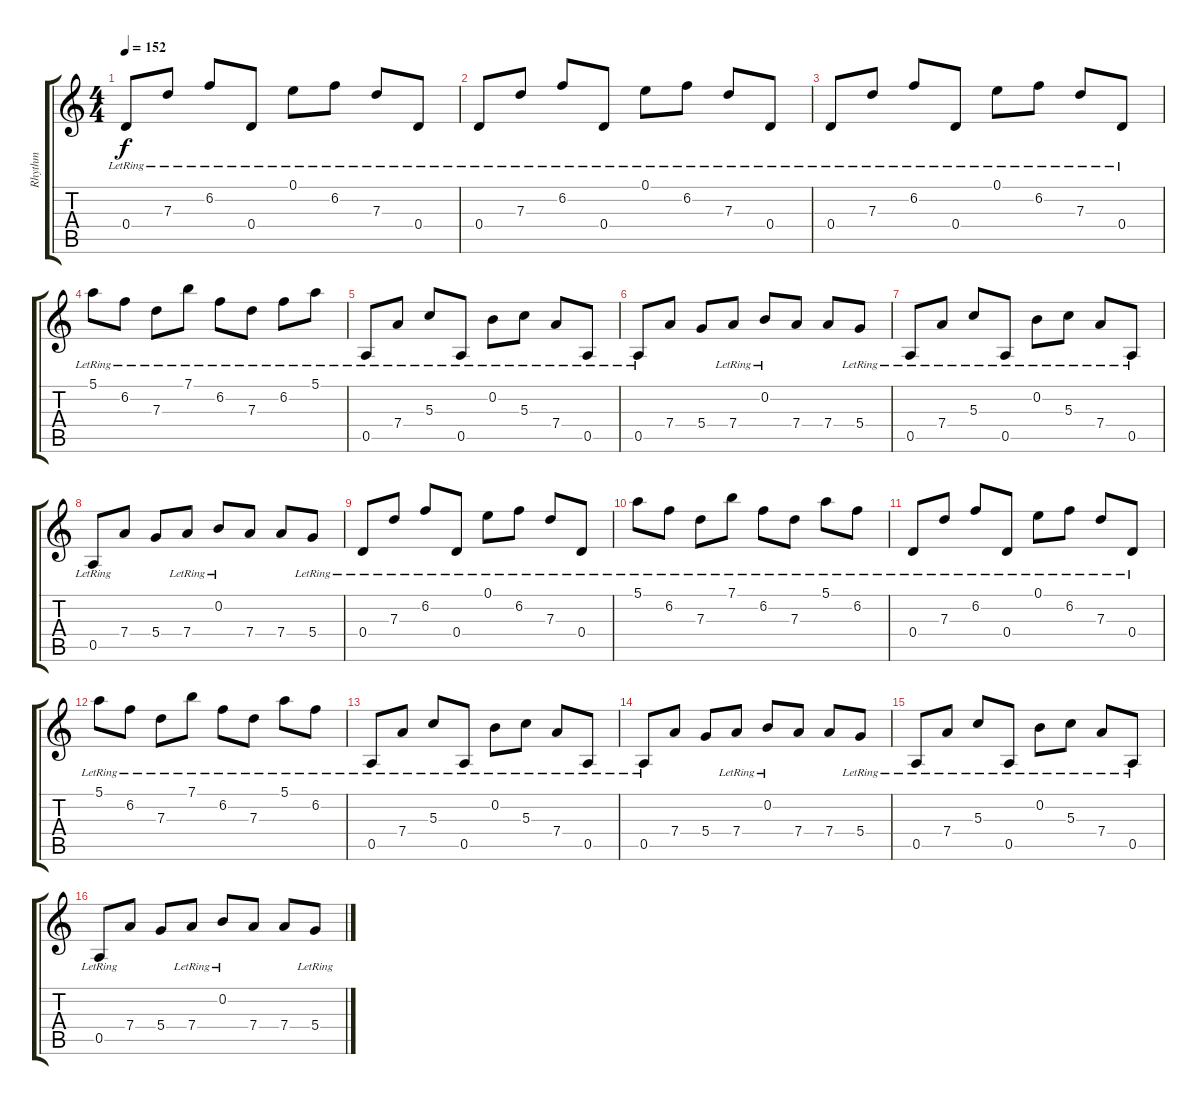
\track ("Rhythm" "Rhythm") {instrument acousticguitarsteel}
\staff {score tabs}
\tuning (E4 B3 G3 D3 A2 E2) {hide}
\ts (4 4)
\tempo 152
\clef g2
\ks c
0.4{lr}.8{dy f instrument acousticguitarsteel} 7.3{lr}.8 6.2{lr}.8 0.4{lr}.8 0.1{lr}.8 6.2{lr}.8 7.3{lr}.8 0.4{lr}.8 |
0.4{lr}.8 7.3{lr}.8 6.2{lr}.8 0.4{lr}.8 0.1{lr}.8 6.2{lr}.8 7.3{lr}.8 0.4{lr}.8 |
0.4{lr}.8 7.3{lr}.8 6.2{lr}.8 0.4{lr}.8 0.1{lr}.8 6.2{lr}.8 7.3{lr}.8 0.4{lr}.8 |
5.1{lr}.8 6.2{lr}.8 7.3{lr}.8 7.1{lr}.8 6.2{lr}.8 7.3{lr}.8 6.2{lr}.8 5.1{lr}.8 |
0.5{lr}.8 7.4{lr}.8 5.3{lr}.8 0.5{lr}.8 0.2{lr}.8 5.3{lr}.8 7.4{lr}.8 0.5{lr}.8 |
0.5{lr}.8 7.4.8 5.4.8 7.4{lr}.8 0.2{lr}.8 7.4.8 7.4.8 5.4{lr}.8 |
0.5{lr}.8 7.4{lr}.8 5.3{lr}.8 0.5{lr}.8 0.2{lr}.8 5.3{lr}.8 7.4{lr}.8 0.5{lr}.8 |
0.5{lr}.8 7.4.8 5.4.8 7.4{lr}.8 0.2{lr}.8 7.4.8 7.4.8 5.4{lr}.8 |
0.4{lr}.8 7.3{lr}.8 6.2{lr}.8 0.4{lr}.8 0.1{lr}.8 6.2{lr}.8 7.3{lr}.8 0.4{lr}.8 |
5.1{lr}.8 6.2{lr}.8 7.3{lr}.8 7.1{lr}.8 6.2{lr}.8 7.3{lr}.8 5.1{lr}.8 6.2{lr}.8 |
0.4{lr}.8 7.3{lr}.8 6.2{lr}.8 0.4{lr}.8 0.1{lr}.8 6.2{lr}.8 7.3{lr}.8 0.4{lr}.8 |
5.1{lr}.8 6.2{lr}.8 7.3{lr}.8 7.1{lr}.8 6.2{lr}.8 7.3{lr}.8 5.1{lr}.8 6.2{lr}.8 |
0.5{lr}.8 7.4{lr}.8 5.3{lr}.8 0.5{lr}.8 0.2{lr}.8 5.3{lr}.8 7.4{lr}.8 0.5{lr}.8 |
0.5{lr}.8 7.4.8 5.4.8 7.4{lr}.8 0.2{lr}.8 7.4.8 7.4.8 5.4{lr}.8 |
0.5{lr}.8 7.4{lr}.8 5.3{lr}.8 0.5{lr}.8 0.2{lr}.8 5.3{lr}.8 7.4{lr}.8 0.5{lr}.8 |
0.5{lr}.8 7.4.8 5.4.8 7.4{lr}.8 0.2{lr}.8 7.4.8 7.4.8 5.4{lr}.8
